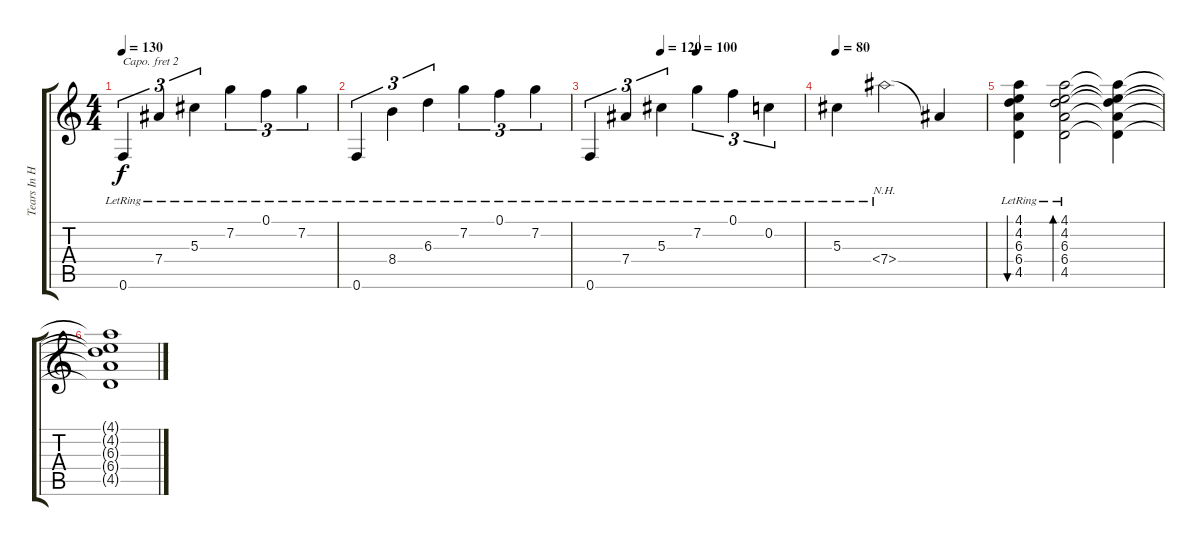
\track ("Tears In Heaven" "Tears In H") {instrument acousticguitarsteel}
\staff {score tabs}
\capo 2
\tuning (Eb4 Bb3 Gb3 Db3 Ab2 Eb2) {hide}
\ts (4 4)
\tempo 130
\clef g2
\ks c
0.6{lr}.4{tu (3 2) dy f} 7.4{lr}.4{tu (3 2)} 5.3{lr}.4{tu (3 2)} 7.2{lr}.4{tu (3 2)} 0.1{lr}.4{tu (3 2)} 7.2{lr}.4{tu (3 2)} |
0.6{lr}.4{tu (3 2)} 8.4{lr}.4{tu (3 2)} 6.3{lr}.4{tu (3 2)} 7.2{lr}.4{tu (3 2)} 0.1{lr}.4{tu (3 2)} 7.2{lr}.4{tu (3 2)} |
\tempo (120 0.3333333333333333)
\tempo (100 0.5)
0.6{lr}.4{tu (3 2)} 7.4{lr}.4{tu (3 2)} 5.3{lr}.4{tu (3 2)} 7.2{lr}.4{tu (3 2)} 0.1{lr}.4{tu (3 2)} 0.2{lr}.4{tu (3 2)} |
\tempo 80
5.3{lr}.4 7.4{nh lr}.2 7.4{t}.4 |
(4.1{lr} 4.2{lr} 6.3{lr} 6.4{lr} 4.5{lr}).4{bu 480} (4.1{lr} 4.2{lr} 6.3{lr} 6.4{lr} 4.5{lr}).2{bd 480} (4.1{t} 4.2{t} 6.3{t} 6.4{t} 4.5{t}).4 |
(4.1{t} 4.2{t} 6.3{t} 6.4{t} 4.5{t}).1
